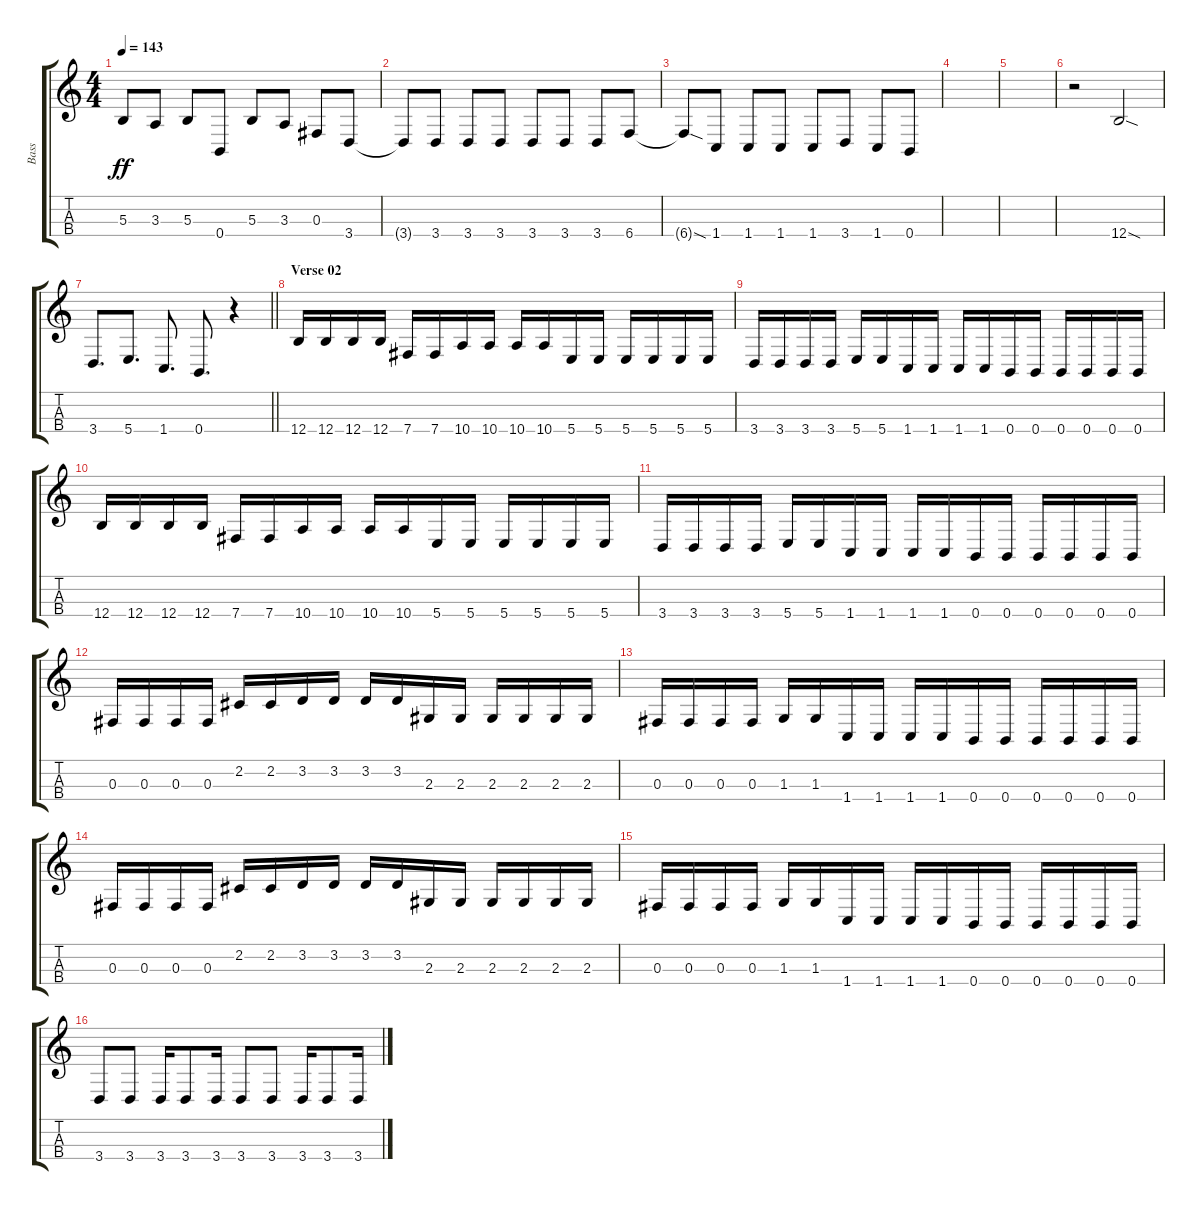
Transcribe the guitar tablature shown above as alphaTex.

\track ("Bass" "Bass") {instrument electricbassfinger}
\staff {score tabs}
\tuning (E3 B2 Gb2 B1) {hide}
\ts (4 4)
\tempo 143
\clef g2
\ks c
5.3.8{dy ff} 3.3.8 5.3.8 0.4.8 5.3.8 3.3.8 0.3.8 3.4.8 |
3.4{t}.8 3.4.8 3.4.8 3.4.8 3.4.8 3.4.8 3.4.8 6.4.8 |
6.4{sod t}.8 1.4.8 1.4.8 1.4.8 1.4.8 3.4.8 1.4.8 0.4.8 |
|
|
r.2 12.4{sod}.2 |
\barLineRight lightlight
3.4.8{d} 5.4.8{d} 1.4.8{d} 0.4.8{d} r.4 |
\section ("" "Verse 02")
12.4.16 12.4.16 12.4.16 12.4.16 7.4.16 7.4.16 10.4.16 10.4.16 10.4.16 10.4.16 5.4.16 5.4.16 5.4.16 5.4.16 5.4.16 5.4.16 |
3.4.16 3.4.16 3.4.16 3.4.16 5.4.16 5.4.16 1.4.16 1.4.16 1.4.16 1.4.16 0.4.16 0.4.16 0.4.16 0.4.16 0.4.16 0.4.16 |
12.4.16 12.4.16 12.4.16 12.4.16 7.4.16 7.4.16 10.4.16 10.4.16 10.4.16 10.4.16 5.4.16 5.4.16 5.4.16 5.4.16 5.4.16 5.4.16 |
3.4.16 3.4.16 3.4.16 3.4.16 5.4.16 5.4.16 1.4.16 1.4.16 1.4.16 1.4.16 0.4.16 0.4.16 0.4.16 0.4.16 0.4.16 0.4.16 |
0.3.16 0.3.16 0.3.16 0.3.16 2.2.16 2.2.16 3.2.16 3.2.16 3.2.16 3.2.16 2.3.16 2.3.16 2.3.16 2.3.16 2.3.16 2.3.16 |
0.3.16 0.3.16 0.3.16 0.3.16 1.3.16 1.3.16 1.4.16 1.4.16 1.4.16 1.4.16 0.4.16 0.4.16 0.4.16 0.4.16 0.4.16 0.4.16 |
0.3.16 0.3.16 0.3.16 0.3.16 2.2.16 2.2.16 3.2.16 3.2.16 3.2.16 3.2.16 2.3.16 2.3.16 2.3.16 2.3.16 2.3.16 2.3.16 |
0.3.16 0.3.16 0.3.16 0.3.16 1.3.16 1.3.16 1.4.16 1.4.16 1.4.16 1.4.16 0.4.16 0.4.16 0.4.16 0.4.16 0.4.16 0.4.16 |
3.4.8 3.4.8 3.4.16 3.4.8 3.4.16 3.4.8 3.4.8 3.4.16 3.4.8 3.4.16
